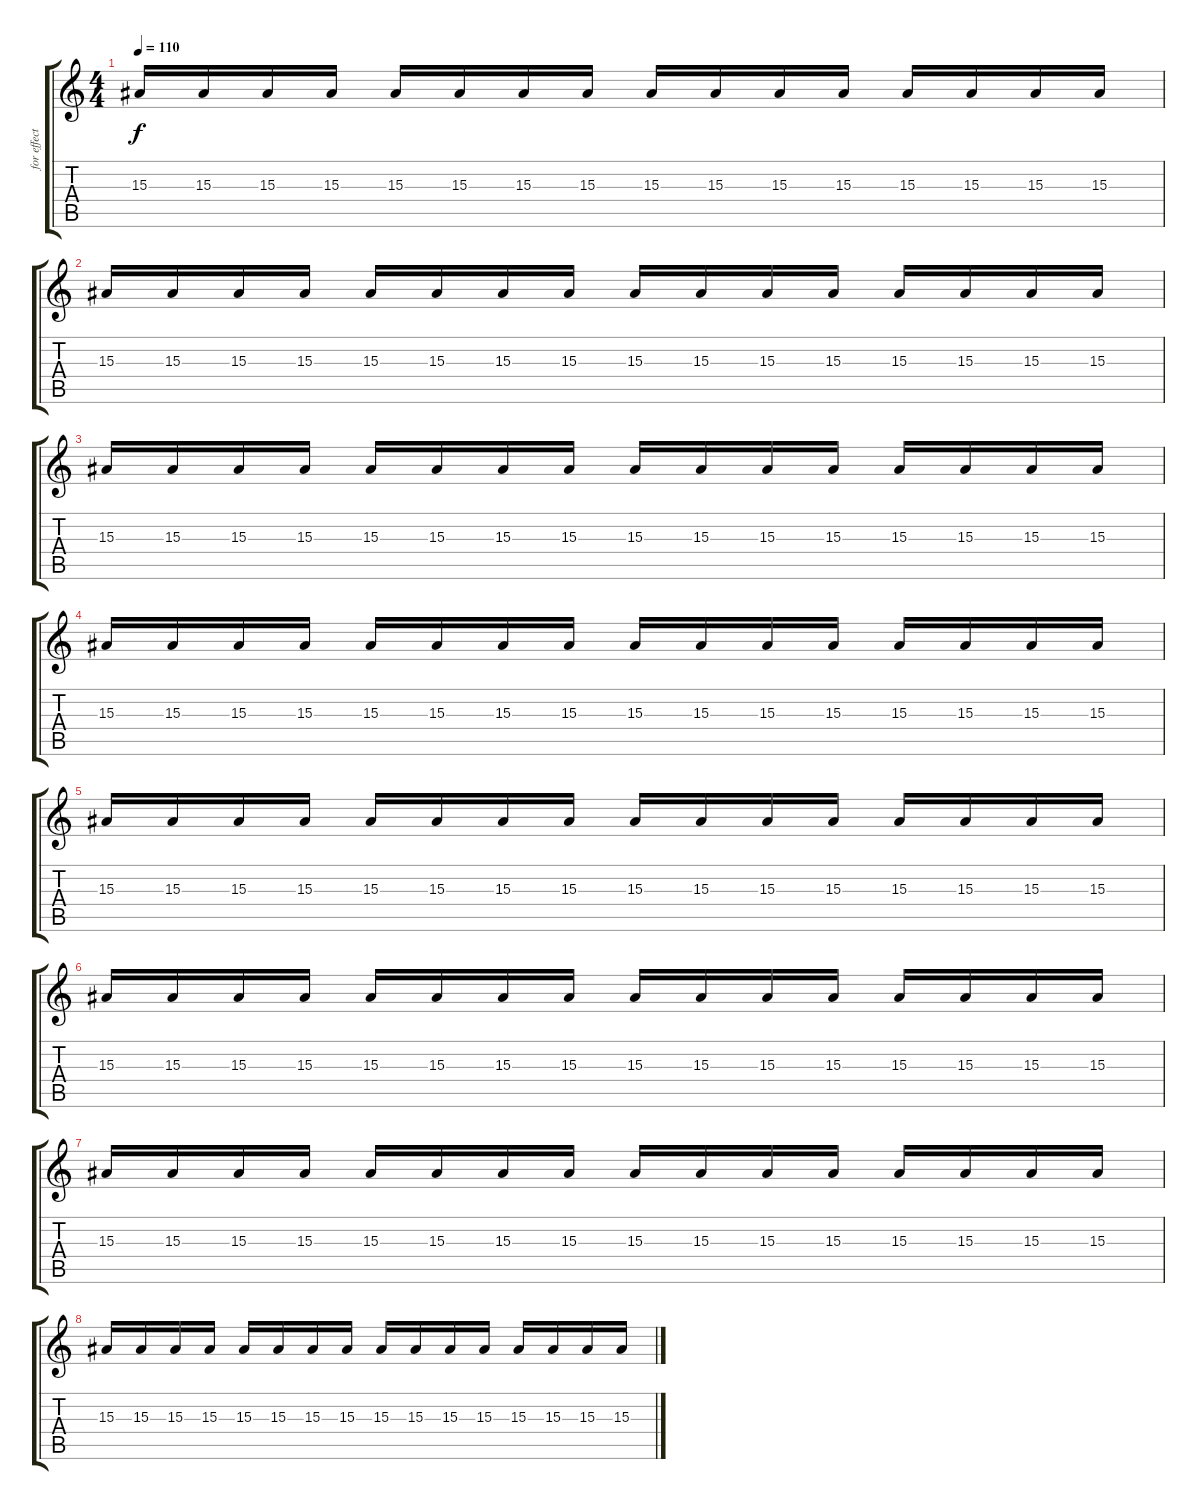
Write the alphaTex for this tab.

\track ("for effect" "for effect") {instrument lead7fifths}
\staff {score tabs}
\tuning (E4 B3 G3 D3 A2 E2) {hide}
\ts (4 4)
\tempo 110
\clef g2
\ks c
15.3.16{dy f} 15.3.16 15.3.16 15.3.16 15.3.16 15.3.16 15.3.16 15.3.16 15.3.16 15.3.16 15.3.16 15.3.16 15.3.16 15.3.16 15.3.16 15.3.16 |
15.3.16 15.3.16 15.3.16 15.3.16 15.3.16 15.3.16 15.3.16 15.3.16 15.3.16 15.3.16 15.3.16 15.3.16 15.3.16 15.3.16 15.3.16 15.3.16 |
15.3.16 15.3.16 15.3.16 15.3.16 15.3.16 15.3.16 15.3.16 15.3.16 15.3.16 15.3.16 15.3.16 15.3.16 15.3.16 15.3.16 15.3.16 15.3.16 |
15.3.16 15.3.16 15.3.16 15.3.16 15.3.16 15.3.16 15.3.16 15.3.16 15.3.16 15.3.16 15.3.16 15.3.16 15.3.16 15.3.16 15.3.16 15.3.16 |
15.3.16 15.3.16 15.3.16 15.3.16 15.3.16 15.3.16 15.3.16 15.3.16 15.3.16 15.3.16 15.3.16 15.3.16 15.3.16 15.3.16 15.3.16 15.3.16 |
15.3.16 15.3.16 15.3.16 15.3.16 15.3.16 15.3.16 15.3.16 15.3.16 15.3.16 15.3.16 15.3.16 15.3.16 15.3.16 15.3.16 15.3.16 15.3.16 |
15.3.16 15.3.16 15.3.16 15.3.16 15.3.16 15.3.16 15.3.16 15.3.16 15.3.16 15.3.16 15.3.16 15.3.16 15.3.16 15.3.16 15.3.16 15.3.16 |
15.3.16 15.3.16 15.3.16 15.3.16 15.3.16 15.3.16 15.3.16 15.3.16 15.3.16 15.3.16 15.3.16 15.3.16 15.3.16 15.3.16 15.3.16 15.3.16
